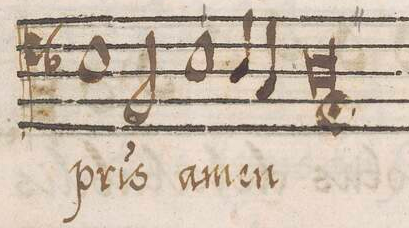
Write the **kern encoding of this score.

**kern	**text
*I"ALTVS	*
*clefC4	*
*k[b-]	*
*met()	*
*M2/1	*
1B-	p(at)-
2F/	-ris
1B-\	a-
=132-	=132-
4A/	-men
4G/	.
1A;<l	.
==	==
*-	*-
